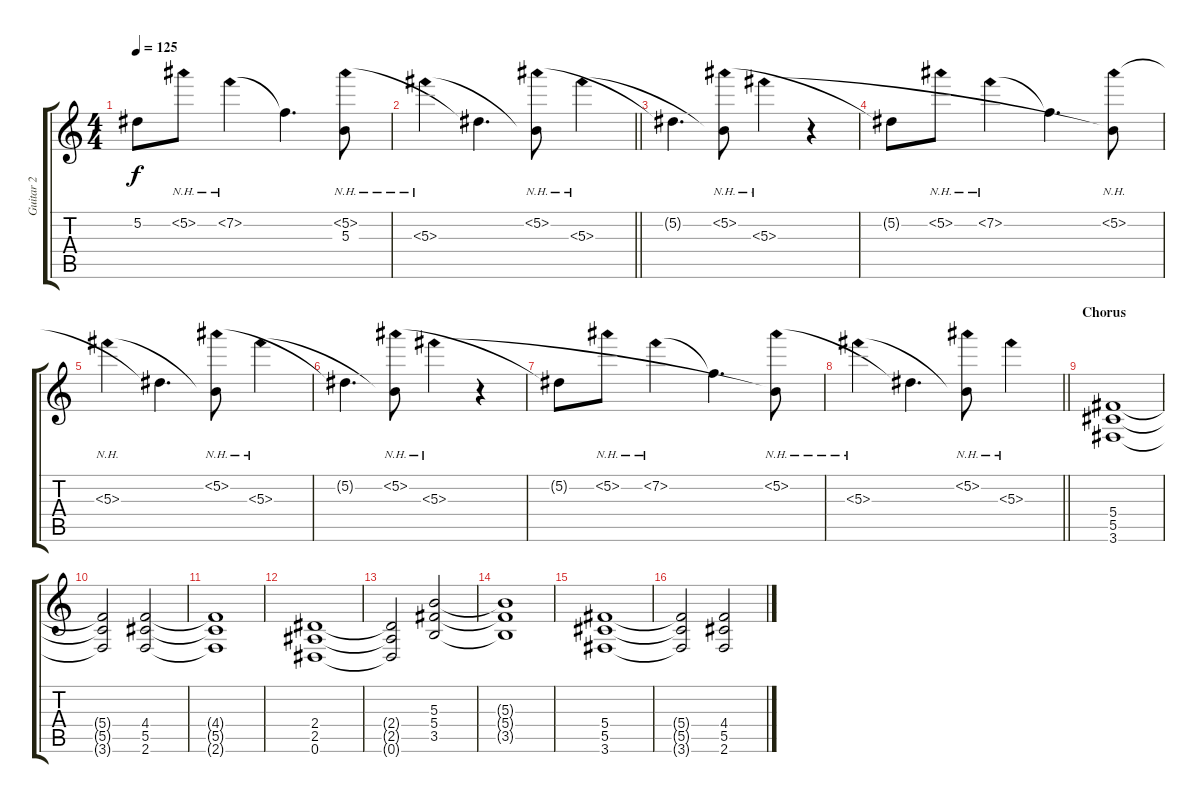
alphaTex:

\track ("Guitar 2" "Guitar 2") {instrument acousticguitarsteel}
\staff {score tabs}
\tuning (Eb4 Bb3 Gb3 Db3 Ab2 Eb2) {hide}
\ts (4 4)
\tempo 125
\clef g2
\ks c
5.2{t}.8{dy f} 5.2{nh}.8 7.2{nh}.4 7.2{t}.4{d} (5.2{nh} 5.3{t}).8 |
\barLineRight lightlight
5.3{nh}.4 5.2{t}.4{d} (5.2{nh} 5.3{t}).8 5.3{nh}.4 |
5.2{t}.4{d} (5.2{nh} 5.3{t}).8 5.3{nh}.4 r.4 |
5.2{t}.8 5.2{nh}.8 7.2{nh}.4 7.2{t}.4{d} (5.2{nh} 5.3{t}).8 |
5.3{nh}.4 5.2{t}.4{d} (5.2{nh} 5.3{t}).8 5.3{nh}.4 |
5.2{t}.4{d} (5.2{nh} 5.3{t}).8 5.3{nh}.4 r.4 |
5.2{t}.8 5.2{nh}.8 7.2{nh}.4 7.2{t}.4{d} (5.2{nh} 5.3{t}).8 |
\barLineRight lightlight
5.3{nh}.4 5.2{t}.4{d} (5.2{nh} 5.3{t}).8 5.3{nh}.4 |
\section ("" "Chorus")
(5.4 5.5 3.6).1{volume 11 instrument distortionguitar} |
(5.4{t} 5.5{t} 3.6{t}).2 (4.4 5.5 2.6).2 |
(4.4{t} 5.5{t} 2.6{t}).1 |
(2.4 2.5 0.6).1 |
(2.4{t} 2.5{t} 0.6{t}).2 (5.3 5.4 3.5).2 |
(5.3{t} 5.4{t} 3.5{t}).1 |
(5.4 5.5 3.6).1{volume 11 instrument distortionguitar} |
(5.4{t} 5.5{t} 3.6{t}).2 (4.4 5.5 2.6).2
